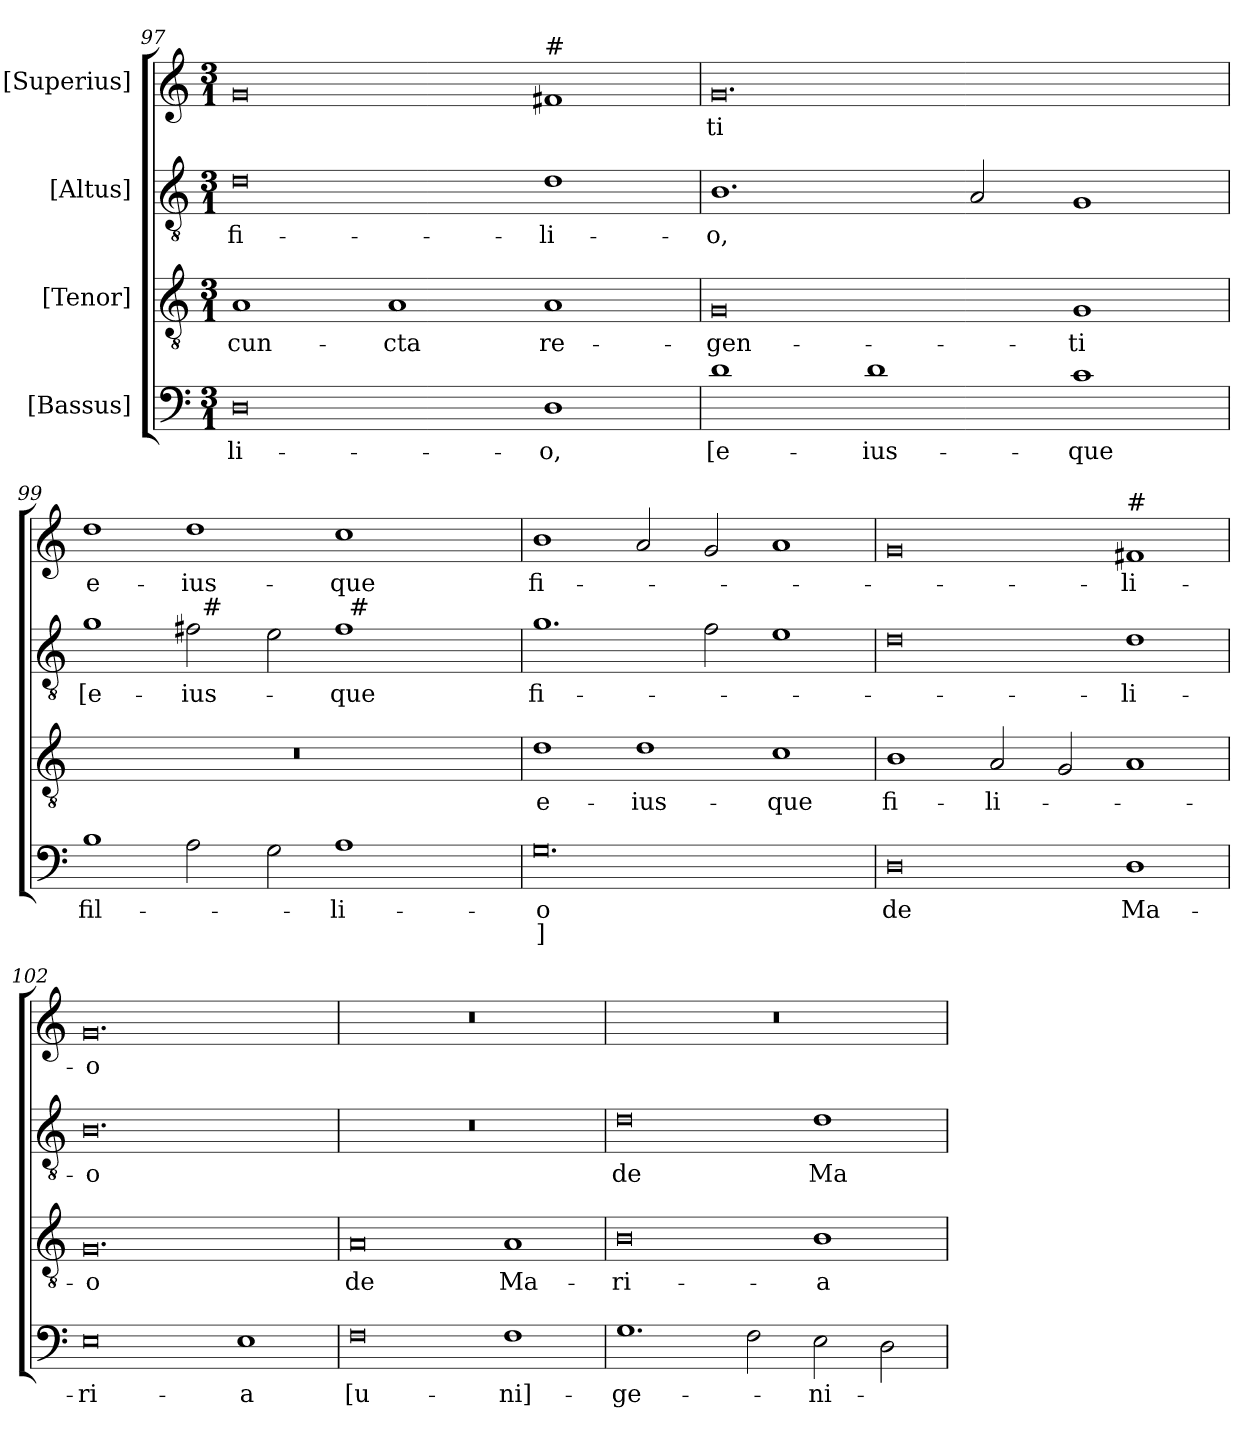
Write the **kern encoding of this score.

**kern	**text	**text	**kern	**text	**kern	**text	**kern	**text
*part4	*part4	*part4	*part3	*part3	*part2	*part2	*part1	*part1
*staff4	*staff4	*staff4	*staff3	*staff3	*staff2	*staff2	*staff1	*staff1
*I"[Bassus]	*	*	*I"[Tenor]	*	*I"[Altus]	*	*I"[Superius]	*
*clefF4	*	*	*clefGv2	*	*clefGv2	*	*clefG2	*
*	*	*	*ITrd7c12	*	*ITrd7c12	*	*	*
*k[]	*	*	*k[]	*	*k[]	*	*k[]	*
*C:	*	*	*C:	*	*C:	*	*C:	*
*M3/1	*	*	*M3/1	*	*M3/1	*	*M3/1	*
=97	=97	=97	=97	=97	=97	=97	=97	=97
!	!LO:LY:b:color=#000000	!	!	!	!	!	!	!
!	!	!	!	!LO:LY:b:color=#000000	!	!	!	!
!	!	!	!	!	!	!LO:LY:b:color=#000000	!	!
0Di	-li-	.	1AAi	cun-	0Di	fi-	0gi	.
!	!	!	!	!LO:LY:b:color=#000000	!	!	!	!
.	.	.	1AAi	-cta	.	.	.	.
!	!LO:LY:b:color=#000000	!	!	!	!	!	!	!
!	!	!	!	!LO:LY:b:color=#000000	!	!	!	!
!	!	!	!	!	!	!	!LO:TX:a:t=#	!
!	!	!	!	!	!	!LO:LY:b:color=#000000	!	!
1Di	-o,	.	1AAi	re-	1Di	-li-	1f#i	.
!!LO:LB:g=z
=98	=98	=98	=98	=98	=98	=98	=98	=98
!	!LO:LY:b:color=#000000	!	!	!	!	!	!	!
!	!	!	!	!LO:LY:b:color=#000000	!	!	!	!
!	!	!	!	!	!	!LO:LY:b:color=#000000	!	!
!	!	!	!	!	!	!	!	!LO:LY:b:color=#000000
1di	[e-	.	0GGi	-gen-	1.BBi	-o,	0.gi	-ti
!	!LO:LY:b:color=#000000	!	!	!	!	!	!	!
1di	-ius-	.	.	.	.	.	.	.
.	.	.	.	.	2AAi/	.	.	.
!	!LO:LY:b:color=#000000	!	!	!	!	!	!	!
!	!	!	!	!LO:LY:b:color=#000000	!	!	!	!
1ci	-que	.	1GGi	-ti	1GGi	.	.	.
=99	=99	=99	=99	=99	=99	=99	=99	=99
!	!LO:LY:b:color=#000000	!	!LO:N:vis=1	!	!	!	!	!
!	!	!	!	!	!	!LO:LY:b:color=#000000	!	!
!	!	!	!	!	!	!	!	!LO:LY:b:color=#000000
*	*	*	*	*	*^	*	*	*
1Bi	fil-	.	0.r	.	1Gi	1ryy	[e-	1ddi	e-
!	!	!	!	!	!	!	!LO:LY:b:color=#000000	!	!
!	!	!	!	!	!	!	!	!	!LO:LY:b:color=#000000
2Ai\	.	.	.	.	2F#i\	32ryy	-ius-	1ddi	-ius-
.	.	.	.	.	.	256ryy	.	.	.
!	!	!	!	!	!	!LO:TX:a:t=#	!	!	!
.	.	.	.	.	.	1ryy	.	.	.
2Gi\	.	.	.	.	2Ei\	.	.	.	.
!	!LO:LY:b:color=#000000	!	!	!	!	!	!	!	!
!	!	!	!	!	!	!	!LO:LY:b:color=#000000	!	!
!	!	!	!	!	!	!	!	!	!LO:LY:b:color=#000000
1Ai	-li-	.	.	.	1F#i	.	-que	1cci	-que
!	!	!	!	!	!	!LO:TX:a:t=#	!	!	!
.	.	.	.	.	.	2ryy	.	.	.
.	.	.	.	.	.	4ryy	.	.	.
.	.	.	.	.	.	8ryy	.	.	.
.	.	.	.	.	.	16ryy	.	.	.
.	.	.	.	.	.	64..ryy	.	.	.
*	*	*	*	*	*v	*v	*	*	*
=100	=100	=100	=100	=100	=100	=100	=100	=100
*	*	*	*	*	*^	*	*	*
!	!LO:LY:b:color=#000000	!LO:LY:b:color=#000000	!	!	!	!	!	!	!
*	*	*	*	*	*v	*v	*	*	*
*	*	*	*	*	*^	*	*	*
!	!	!	!	!LO:LY:b:color=#000000	!	!	!	!	!
*	*	*	*	*	*v	*v	*	*	*
*	*	*	*	*	*^	*	*	*
!	!	!	!	!	!	!	!LO:LY:b:color=#000000	!	!
*	*	*	*	*	*v	*v	*	*	*
*	*	*	*	*	*^	*	*	*
!	!	!	!	!	!	!	!	!	!LO:LY:b:color=#000000
*	*	*	*	*	*v	*v	*	*	*
0.Gi	-o	]	1Di	e-	1.Gi	fi-	1bi	fi-
!	!	!	!	!LO:LY:b:color=#000000	!	!	!	!
.	.	.	1Di	-ius-	.	.	2ai/	.
.	.	.	.	.	2Fi\	.	2gi/	.
!	!	!	!	!LO:LY:b:color=#000000	!	!	!	!
.	.	.	1Ci	-que	1Ei	.	1ai	.
=101	=101	=101	=101	=101	=101	=101	=101	=101
!	!LO:LY:b:color=#000000	!	!	!	!	!	!	!
!	!	!	!	!LO:LY:b:color=#000000	!	!	!	!
0Di	de	.	1BBi	fi-	0Di	.	0gi	.
!	!	!	!	!LO:LY:b:color=#000000	!	!	!	!
.	.	.	2AAi/	-li-	.	.	.	.
.	.	.	2GGi/	.	.	.	.	.
!	!LO:LY:b:color=#000000	!	!	!	!	!	!	!
!	!	!	!	!	!	!LO:LY:b:color=#000000	!	!
!	!	!	!	!	!	!	!LO:TX:a:t=#	!
!	!	!	!	!	!	!	!	!LO:LY:b:color=#000000
1Di	Ma-	.	1AAi	.	1Di	-li-	1f#i	-li-
=102	=102	=102	=102	=102	=102	=102	=102	=102
!	!LO:LY:b:color=#000000	!	!	!	!	!	!	!
!	!	!	!	!LO:LY:b:color=#000000	!	!	!	!
!	!	!	!	!	!	!LO:LY:b:color=#000000	!	!
!	!	!	!	!	!	!	!	!LO:LY:b:color=#000000
0Ei	-ri-	.	0.GGi	-o	0.BBi	-o	0.gi	-o
!	!LO:LY:b:color=#000000	!	!	!	!	!	!	!
1Ei	-a	.	.	.	.	.	.	.
=103	=103	=103	=103	=103	=103	=103	=103	=103
!	!LO:LY:b:color=#000000	!	!	!	!	!	!	!
!	!	!	!	!LO:LY:b:color=#000000	!LO:N:vis=1	!	!LO:N:vis=1	!
0Fi	[u-	.	0AAi	de	0.r	.	0.r	.
!	!LO:LY:b:color=#000000	!	!	!	!	!	!	!
!	!	!	!	!LO:LY:b:color=#000000	!	!	!	!
1Fi	-ni]-	.	1AAi	Ma-	.	.	.	.
=104	=104	=104	=104	=104	=104	=104	=104	=104
!	!LO:LY:b:color=#000000	!	!	!	!	!	!	!
!	!	!	!	!LO:LY:b:color=#000000	!	!	!	!
!	!	!	!	!	!	!LO:LY:b:color=#000000	!LO:N:vis=1	!
1.Gi	-ge-	.	0BBi	-ri-	0Di	de	0.r	.
2Fi\	.	.	.	.	.	.	.	.
!	!LO:LY:b:color=#000000	!	!	!	!	!	!	!
!	!	!	!	!LO:LY:b:color=#000000	!	!	!	!
!	!	!	!	!	!	!LO:LY:b:color=#000000	!	!
2Ei\	-ni-	.	1BBi	-a	1Di	Ma-	.	.
2Di\	.	.	.	.	.	.	.	.
=	=	=	=	=	=	=	=	=
*-	*-	*-	*-	*-	*-	*-	*-	*-
